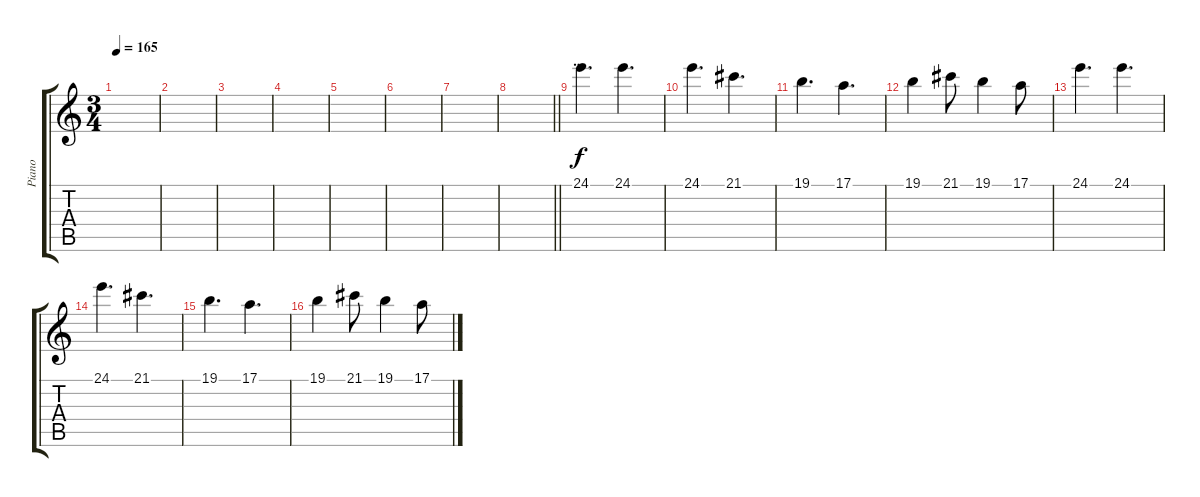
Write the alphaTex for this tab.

\track ("Piano" "Piano") {instrument acousticgrandpiano}
\staff {score tabs}
\tuning (E4 B3 G3 D3 A2 E2) {hide}
\ts (3 4)
\tempo 165
\clef g2
\ks c
|
|
|
|
|
|
|
\barLineRight lightlight
|
\section ("" "...")
24.1.4{d} 24.1.4{d} |
24.1.4{d} 21.1.4{d} |
19.1.4{d} 17.1.4{d} |
19.1.4 21.1.8 19.1.4 17.1.8 |
24.1.4{d} 24.1.4{d} |
24.1.4{d} 21.1.4{d} |
19.1.4{d} 17.1.4{d} |
19.1.4 21.1.8 19.1.4 17.1.8
